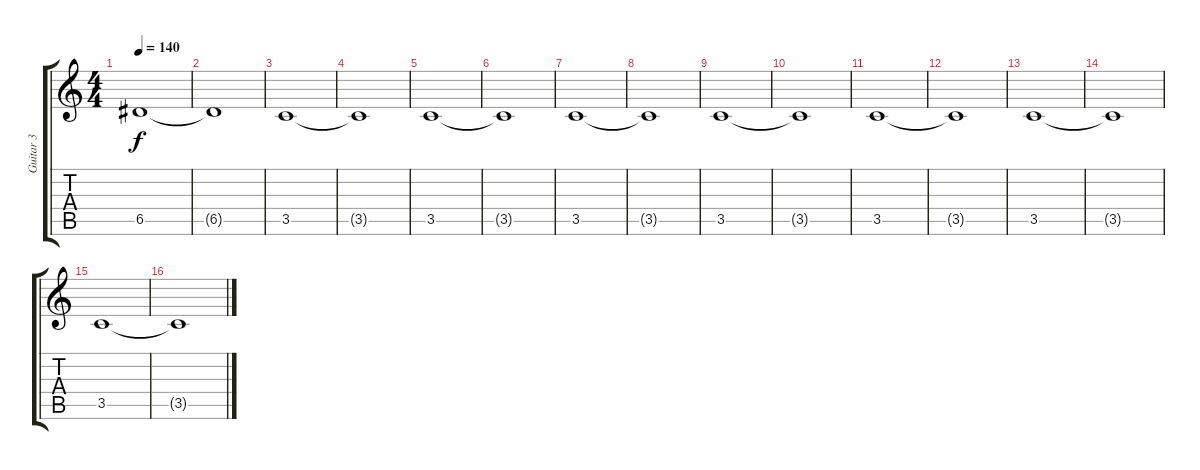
\track ("Guitar 3" "Guitar 3") {instrument electricguitarclean}
\staff {score tabs}
\tuning (E4 B3 G3 D3 A2 E2) {hide}
\ts (4 4)
\tempo 140
\clef g2
\ks c
6.5.1{dy f} |
6.5{t}.1 |
3.5.1 |
3.5{t}.1 |
3.5.1 |
3.5{t}.1 |
3.5.1{volume 10} |
3.5{t}.1 |
3.5.1 |
3.5{t}.1 |
3.5.1 |
3.5{t}.1 |
3.5.1 |
3.5{t}.1 |
3.5.1{volume 8} |
3.5{t}.1
